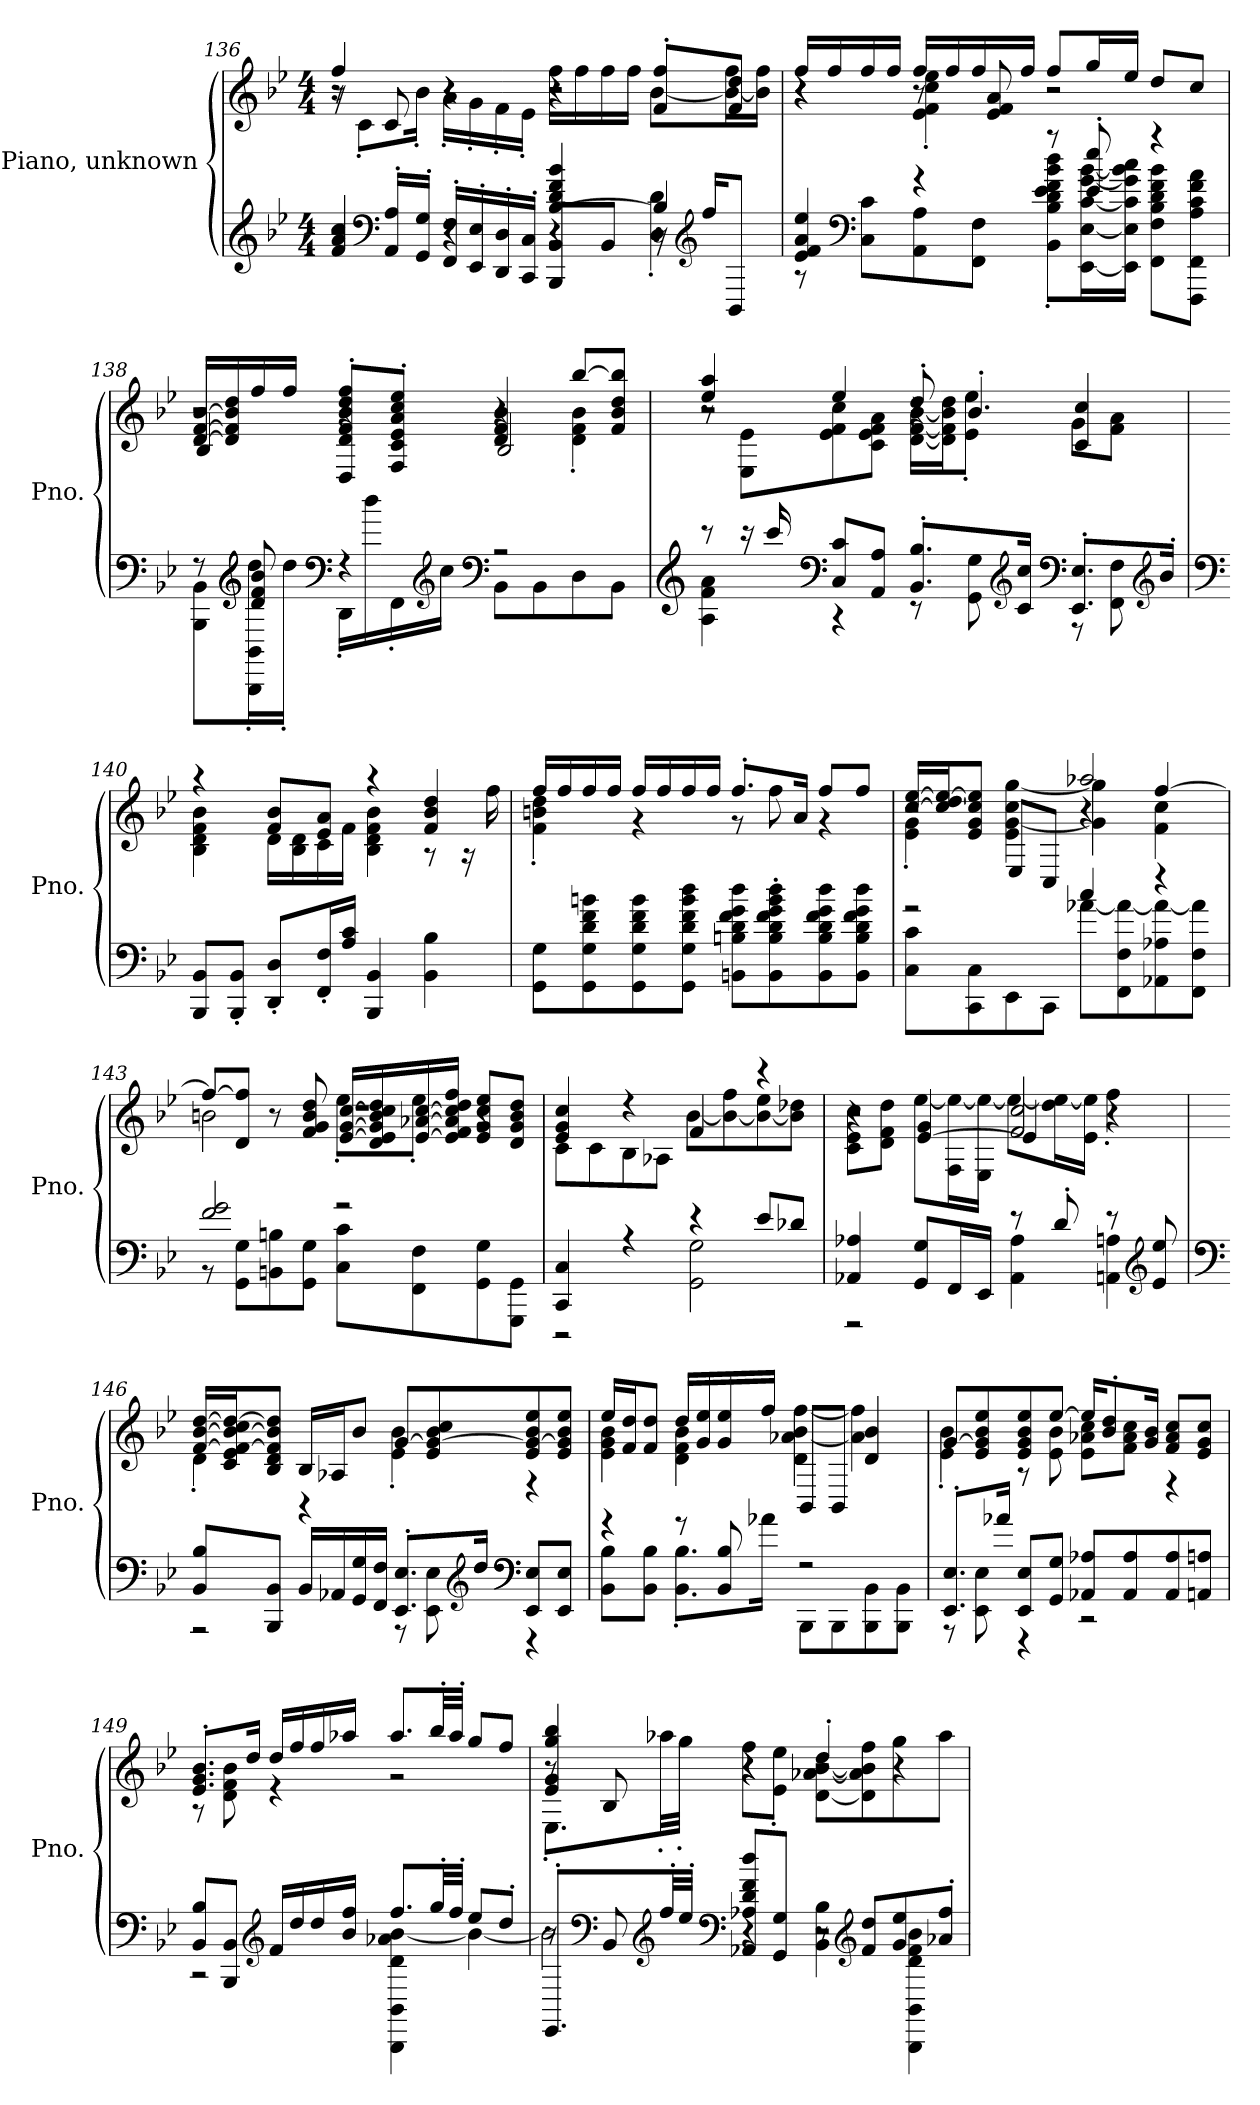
**kern	**kern
*part1	*part1
*staff2	*staff1
*I"Piano, unknown	*
*I'Pno.	*
*clefG2	*clefG2
*k[b-e-]	*k[b-e-]
*M4/4	*M4/4
=136	=136
*^	*^
*	*^	*	*^
4f/ 4a/ 4cc/	2r	8r	4ff/	16r	8r
.	.	.	.	8c'\L	.
*clefF4	*	*	*	*	*
.	.	16AA/' 16A/'LL	.	.	8c/
.	.	16GG/' 16G/'JJ	.	16b-'\Jk	.
4r	.	16FF/' 16F/'LL	4r	16a'\LL	4r
.	.	16EE-/' 16E-/'	.	16g'\	.
.	.	16DD/' 16D/'	.	16f'\	.
.	.	16CC/' 16C/'JJ	.	16e-'\JJ	.
[4B-/ 4d/ 4f/ 4b-/	4r	8BBB-/ 8BB-/L	4r	16ff\LL	2r
.	.	.	.	16ff\	.
.	.	8BB-/J	.	16ff\	.
.	.	.	.	16ff\JJ	.
4B-/]	4D\' 4d\'	16r	8f/' 8ff/'L	[8b-\L	.
*clefG2	*	*	*	*	*
.	.	16ff/KL	.	.	.
.	.	8BB-/J	8f/ 8dd/J	16b-\_ 16ff\L	.
.	.	.	.	16b-\] 16ff\JJ	.
*	*v	*v	*	*	*
!!LO:LB:g=z	!!	!!
=137	=137	=137	=137	=137
4e-/ 4f/ 4a/ 4ee-/	8r	16ff/LL	4r	4r
.	.	16ff/	.	.
*clefF4	*	*	*	*
.	8C\ 8c\L	16ff/	.	.
.	.	16ff/JJ	.	.
4r	8AA\ 8A\	16ff/LL	4e-\' 4f\' 4cc\' 4ee-\'	8r
.	.	16ff/	.	.
.	8FF\ 8F\J	16ff/	.	8e-/ 8f/ 8a/
.	.	16ff/JJ	.	.
8r	8BB-\' 8B-\' 8d\' 8e-\' 8f\' 8b-\' 8dd\'L	8ff/L	2r	2r
8e-/' 8ee-/'	[16EE-\ [16E-\ [16c\ [16g\ [16b-\L	16gg/L	.	.
.	16EE-\] 16E-\] 16c\] 16g\] 16b-\] 16cc\JJ	16ee-/JJ	.	.
4r	8FF\ 8F\ 8B-\ 8d\ 8f\ 8b-\L	8dd/L	.	.
.	8FFF\ 8FF\ 8A\ 8c\ 8f\ 8a\J	8cc/J	.	.
=138	=138	=138	=138	=138
8r	8BBB-\ 8BB-\L	[16d/ [16f/ [16b-/LL	2r	4B-/
.	.	16d/] 16f/] 16b-/] 16dd/	.	.
*clefG2	*	*	*	*
8d/ 8f/ 8b-/	16BBB-\' 16BB-\' 16dd\'L	16ff/	.	.
.	16dd'\JJ	16ff/JJ	.	.
*clefF4	*	*	*	*
4r	16DD'\LL	8D/' 8d/' 8f/' 8b-/' 8dd/' 8ff/'L	.	4r
.	16dd\	.	.	.
.	16FF'\	8F/' 8c/' 8e-/' 8a/' 8cc/' 8ee-/'J	.	.
*clefG2	*	*	*	*
.	16cc\JJ	.	.	.
*clefF4	*	*	*	*
2r	8BB-\L	4d/ 4f/ 4b-/	4r	2B-/
.	8BB-\	.	.	.
.	8D\	[8bb-/L	4d\' 4f\' 4b-\'	.
.	8BB-\J	8f/ 8b-/ 8dd/ 8bb-/]J	.	.
!!LO:LB:g=z	!!	!!
=139	=139	=139	=139	=139
*clefG2	*	*	*	*
8r	4A\ 4f\ 4a\	4ee-/ 4aa/	8r	2r
16r	.	.	8E-\ 8e-\L	.
16ccc/	.	.	.	.
*clefF4	*	*	*	*
8C/ 8c/L	4r	4ee-/	8e-\ 8f\ 8cc\	.
8AA/ 8A/J	.	.	8c\ 8e-\ 8f\ 8a\J	.
8.BB-/' 8.B-/'L	8r	8dd'/	[16d\ [16f\ [16b-\LL	4r
.	.	.	16d\] 16f\] 16b-\] 16dd\J	.
.	8GG\ 8G\	4.b-'/	8e-\' 8ee-\'J	.
*clefG2	*	*	*	*
16c/ 16cc/Jk	.	.	.	.
*clefF4	*	*	*	*
8.EE-/' 8.E-/'L	8r	.	8g\L	4c/ 4cc/
.	8FF\ 8F\	.	8f\ 8a\J	.
*clefG2	*	*	*	*
16b-'/Jk	.	.	.	.
*v	*v	*	*	*
*	*v	*v	*v
=140	=140
*clefF4	*
*	*^
8BBB-/ 8BB-/L	4r	4B-\ 4d\ 4f\ 4b-\
8BBB-/' 8BB-/'J	.	.
8DD/' 8D/'L	8f/ 8b-/L	16d\LL
.	.	16B-\ 16d\
16FF/' 16F/'L	8e-/ 8a/J	16c\
16A/ 16c/JJ	.	16f\JJ
4BBB-/ 4BB-/	4r	4B-\ 4d\ 4f\ 4b-\
4BB-\ 4B-\	4f/ 4b-/ 4dd/	8r
.	.	16r
.	.	16ff\
!!LO:PB:g=z	!!
=141	=141	=141
8GG\ 8G\L	16ff/LL	4f\' 4bn\' 4dd\'
.	16ff/	.
8GG\ 8G\ 8d\ 8f\ 8bn\	16ff/	.
.	16ff/JJ	.
8GG\ 8G\ 8d\ 8f\ 8b\	16ff/LL	4r
.	16ff/	.
8GG\ 8G\ 8d\ 8f\ 8b\ 8dd\J	16ff/	.
.	16ff/JJ	.
8BBn\ 8Bn\ 8d\ 8f\ 8g\ 8dd\L	8.ff'/L	8r
8BB\' 8B\' 8d\' 8f\' 8g\' 8b\' 8dd\'	.	8ff\
.	16a/Jk	.
8BB\ 8B\ 8d\ 8f\ 8g\ 8dd\	8ff/L	4r
8BB\ 8B\ 8d\ 8f\ 8g\ 8dd\J	8ff/J	.
=142	=142	=142
*^	*	*^
2r	8C\ 8c\L	2r	4e-\' 4g\'	[16cc/ [16ee-/LL
.	.	.	.	16cc/_ 16dd/ 16ee-/_J
.	8CC\ 8C\	.	.	8e-/ 8g/ 8cc/] 8ee-/]J
.	8EE-\	.	4e-\ [4g\ 4cc\ [4gg\	8E-/L
.	8CC\J	.	.	8C/J
4cc/	[8a-X\L	2aa-X/	4g\] 4gg\]	4r
.	8FF\ 8F\ 8a-\_	.	.	.
4r	8AA-X\ 8A-X\ 8a-\_	.	4f\ 4cc\	[4ff/
.	8FF\ 8F\ 8a-\]J	.	.	.
!!LO:LB:g=z	!!	!!
=143	=143	=143	=143	=143
2f/ 2g/	8r	1r	2bn\	8ff/L_
.	8GG\ 8G\L	.	.	8d/ 8ff/]J
.	8BBn\ 8Bn\	.	.	8r
.	8GG\ 8G\J	.	.	8f/ 8g/ 8b/ 8dd/
2r	8C\ 8c\L	.	8ee-'\L	[16e-/ [16g/ [16cc/LL
.	.	.	.	16d/ 16e-/] 16g/] 16b/ 16cc/] 16dd/
.	8FF\ 8F\	.	8ee-'\J	[16e-/ [16a-X/ [16cc/
.	.	.	.	16e-/] 16f/ 16a-/] 16cc/] 16dd/ 16ff/JJ
.	8GG\ 8G\	.	4r	8e-/ 8g/ 8cc/ 8ee-/L
.	8GGG\ 8GG\J	.	.	8d/ 8g/ 8b/ 8dd/J
*	*	*	*v	*v
=144	=144	=144	=144
4CC/ 4C/	2r	4e-/ 4g/ 4cc/	8c\L
.	.	.	8c\
4r	.	4r	8B-\
.	.	.	8A-X\J
4r	2GG\ 2G\	4f/	[8b-\L
.	.	.	8b-\_ 8ff\
8e-/L	.	4r	8b-\_ 8ee-\
8d-X/J	.	.	8b-\] 8dd-X\J
!!LO:LB:g=z
=145	=145	=145	=145
*	*	*	*^
4AA-X/ 4A-X/	2r	2r	8c\ 8e-\ 8cc\L	4r
.	.	.	8d\ 8f\ 8dd\J	.
8GG/ 8G/L	.	.	[8ee-\L	[4e-/ 4g/
16FF/L	.	.	16F\ 16ee-\_L	.
16EE-/JJ	.	.	16E-\ 16ee-\_JJ	.
8r	4AA-\ 4A-\	2f/ 2cc/	8ee-\L_	4e-/]
8d'/	.	.	16dd\ 16ee-\_L	.
.	.	.	16e-\ 16ee-\]JJ	.
8r	4AAn\ 4An\	.	4ff'\	4r
*clefG2	*	*	*	*
8e-/ 8ee-/	.	.	.	.
*	*	*v	*v	*v
=146	=146	=146
*clefF4	*	*
*	*	*^
8BB-/ 8B-/L	2r	[16f/ [16b-/ [16dd/LL	4d'\
.	.	16c/ 16e-/ 16f/_ 16b-/_ 16cc/ 16dd/_J	.
8BBB-/ 8BB-/J	.	8B-/ 8d/ 8f/] 8b-/] 8dd/]J	.
16BB-/LL	.	16B-/LL	4r
16AA-X/	.	16A-X/J	.
16GG/ 16G/	.	8b-/J	.
16FF/ 16F/JJ	.	.	.
8.EE-/' 8.E-/'L	8r	[8g/L	4e-\' 4b-\'
.	8EE-\ 8E-\	8e-/ 8g/_ 8b-/ 8cc/	.
*clefG2	*	*	*
16dd/Jk	.	.	.
*clefF4	*	*	*
8EE-/ 8E-/L	4r	8e-/ 8g/_ 8b-/ 8ee-/	4r
8EE-/ 8E-/J	.	8e-/ 8g/] 8b-/ 8ee-/J	.
!!LO:LB:g=z	!!
=147	=147	=147	=147
4r	8BB-\ 8B-\L	16ee-/LL	4e-\ 4g\ 4b-\
.	.	16f/ 16dd/J	.
.	8BB-\ 8B-\J	8f/ 8dd/J	.
8r	8.BB-\' 8.B-\'L	16dd/LL	4d\ 4f\ 4b-\
.	.	16g/ 16ee-/	.
8BB-/ 8B-/	.	16g/ 16ee-/	.
.	16a-X\Jk	16ff/JJ	.
2r	8BBB-\L	8BB-/L	4d\ [4a-X\ 4b-\ [4ff\
.	8BBB-\	8BB-/J	.
.	8BBB-\ 8BB-\	4d/ 4b-/	4a-\] 4ff\]
.	8BBB-\ 8BB-\J	.	.
=148	=148	=148	=148
8.EE-/' 8.E-/'L	8r	[8g/L	4e-\' 4b-\'
.	8EE-\ 8E-\	8e-/ 8g/] 8b-/ 8ee-/	.
16a-X/Jk	.	.	.
8EE-/ 8E-/L	4r	8e-/ 8g/ 8b-/ 8ee-/	8r
8GG/ 8G/J	.	[8ee-/J	8e-\ 8b-\
8AA-X/ 8A-X/L	2r	16ee-/KL]	8e-\ 8a-X\ 8cc\L
.	.	8b-/' 8dd/'	.
8AA-/ 8A-/	.	.	8f\ 8a-\ 8cc\J
.	.	16g/ 16b-/Jk	.
8AA-/ 8A-/	.	8f/ 8a-/ 8cc/L	4r
8AAn/ 8An/J	.	8e-/ 8g/ 8cc/J	.
!!LO:LB:g=z	!!
=149	=149	=149	=149
8BB-/ 8B-/L	2r	8.e-/' 8.g/' 8.b-/'L	8r
8BBB-/ 8BB-/J	.	.	8d\ 8f\ 8b-\
.	.	16dd/Jk	.
*clefG2	*	*	*
16f/LL	.	16dd/LL	4r
16dd/	.	16ff/	.
16dd/	.	16ff/	.
16b-/ 16ff/JJ	.	16aa-X/JJ	.
8.ff/L	4BBB-\ 4BB-\ 4d\ 4a-X\ [4b-\	8.aa-/L	2r
32gg'/LL	.	32bb-'/LL	.
32ff'/JJJ	.	32aa-'/JJJ	.
8ee-/L	4b-\_	8gg/L	.
8dd'/J	.	8ff/J	.
=150	=150	=150	=150
*	*^	*	*^
8.EE-'/L	2b-\]	8r	4e-/ 4g/ 4gg/ 4bb-/	8.E-'\L	8r
*clefF4	*	*	*	*	*
.	.	8BB-/	.	.	8B-/
*clefG2	*	*	*	*	*
32ff'/LL	.	.	.	32aa-X'\LL	.
32ee-'/JJJ	.	.	.	32gg'\JJJ	.
*clefF4	*	*	*	*	*
8AA-X/ 8A-X/ 8d/ 8f/ 8dd/L	.	4r	4r	8ff\L	4r
8GG/ 8G/J	.	.	.	8e-\' 8ee-\'J	.
8r	4BB-\ 4B-\	2r	4dd'/	[8d\ [8a-X\ [8b-\L	2r
*clefG2	*	*	*	*	*
8f/ 8dd/L	.	.	.	8d\] 8a-\] 8b-\] 8ff\	.
8g/ 8ee-/	4BBB-\ 4BB-\ 4d\ 4f\ 4b-\	.	4r	8gg\	.
8a-X/' 8ff/'J	.	.	.	8aa-\J	.
*v	*v	*v	*	*	*
*	*v	*v	*v
=	=
*-	*-
